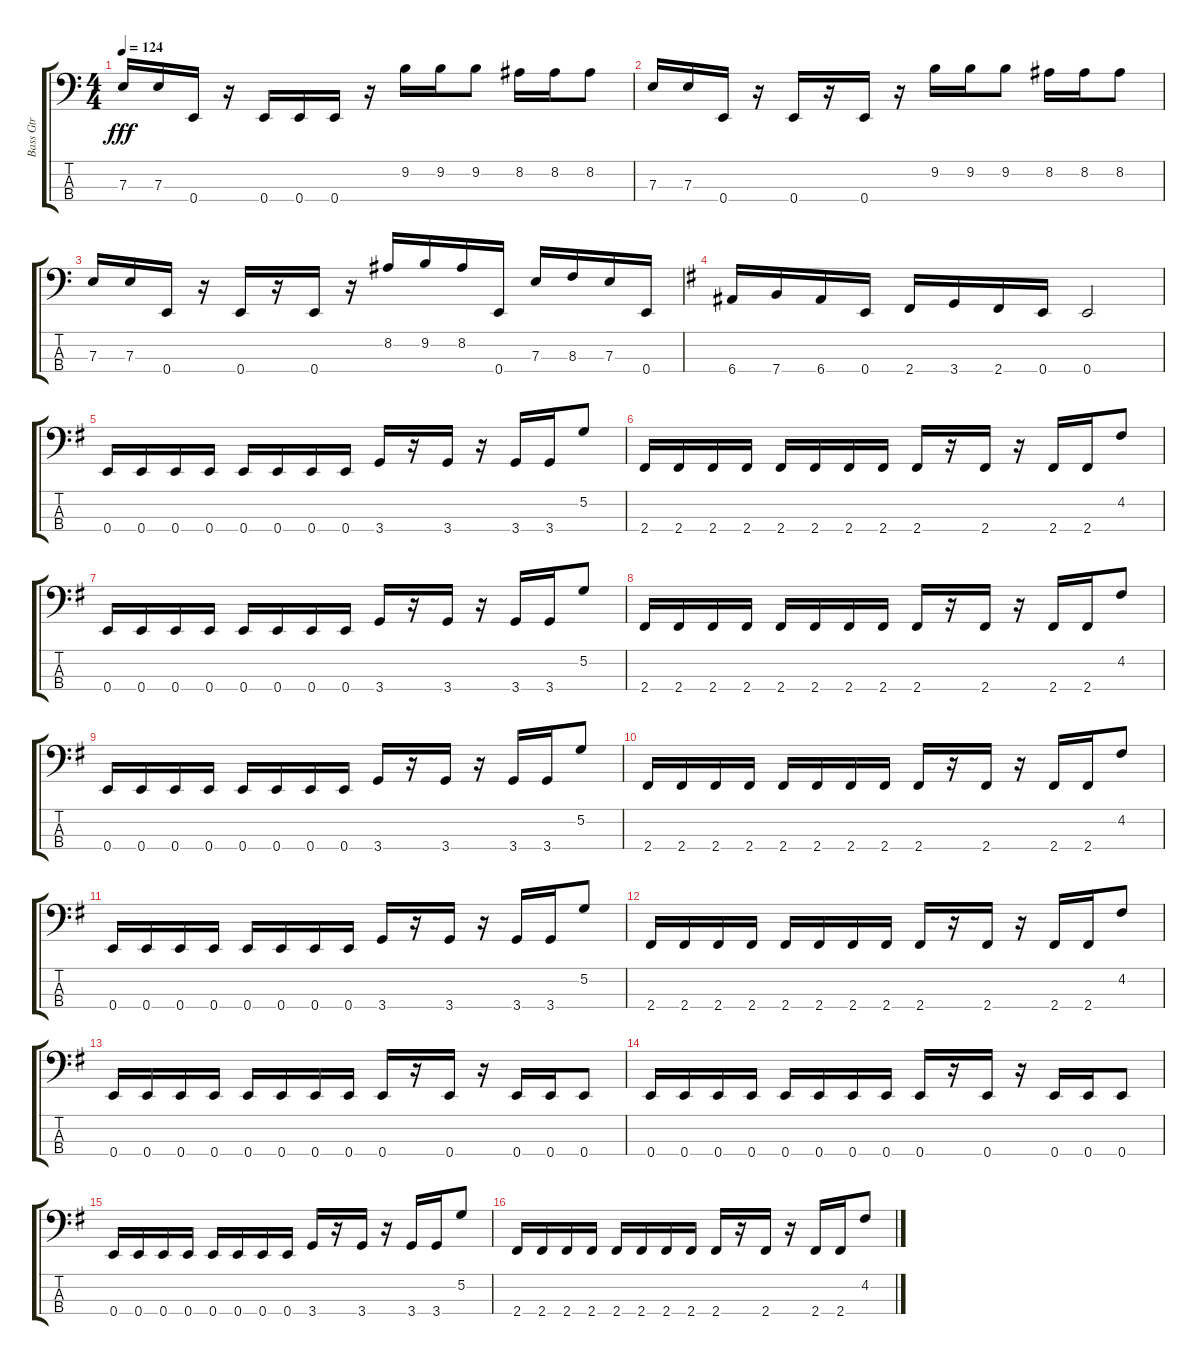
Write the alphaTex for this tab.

\track ("Bass Gtr" "Bass Gtr") {instrument electricbasspick}
\staff {score tabs}
\tuning (G2 D2 A1 E1) {hide}
\ts (4 4)
\tempo 124
\clef f4
\ks c
7.3.16{dy fff} 7.3.16 0.4.16 r.16 0.4.16 0.4.16 0.4.16 r.16 9.2.16 9.2.16 9.2.8 8.2.16 8.2.16 8.2.8 |
7.3.16 7.3.16 0.4.16 r.16 0.4.16 r.16 0.4.16 r.16 9.2.16 9.2.16 9.2.8 8.2.16 8.2.16 8.2.8 |
7.3.16 7.3.16 0.4.16 r.16 0.4.16 r.16 0.4.16 r.16 8.2.16 9.2.16 8.2.16 0.4.16 7.3.16 8.3.16 7.3.16 0.4.16 |
\ks g
6.4.16 7.4.16 6.4.16 0.4.16 2.4.16 3.4.16 2.4.16 0.4.16 0.4.2 |
0.4.16 0.4.16 0.4.16 0.4.16 0.4.16 0.4.16 0.4.16 0.4.16 3.4.16 r.16 3.4.16 r.16 3.4.16 3.4.16 5.2.8 |
2.4.16 2.4.16 2.4.16 2.4.16 2.4.16 2.4.16 2.4.16 2.4.16 2.4.16 r.16 2.4.16 r.16 2.4.16 2.4.16 4.2.8 |
0.4.16 0.4.16 0.4.16 0.4.16 0.4.16 0.4.16 0.4.16 0.4.16 3.4.16 r.16 3.4.16 r.16 3.4.16 3.4.16 5.2.8 |
2.4.16 2.4.16 2.4.16 2.4.16 2.4.16 2.4.16 2.4.16 2.4.16 2.4.16 r.16 2.4.16 r.16 2.4.16 2.4.16 4.2.8 |
0.4.16 0.4.16 0.4.16 0.4.16 0.4.16 0.4.16 0.4.16 0.4.16 3.4.16 r.16 3.4.16 r.16 3.4.16 3.4.16 5.2.8 |
2.4.16 2.4.16 2.4.16 2.4.16 2.4.16 2.4.16 2.4.16 2.4.16 2.4.16 r.16 2.4.16 r.16 2.4.16 2.4.16 4.2.8 |
0.4.16 0.4.16 0.4.16 0.4.16 0.4.16 0.4.16 0.4.16 0.4.16 3.4.16 r.16 3.4.16 r.16 3.4.16 3.4.16 5.2.8 |
2.4.16 2.4.16 2.4.16 2.4.16 2.4.16 2.4.16 2.4.16 2.4.16 2.4.16 r.16 2.4.16 r.16 2.4.16 2.4.16 4.2.8 |
0.4.16 0.4.16 0.4.16 0.4.16 0.4.16 0.4.16 0.4.16 0.4.16 0.4.16 r.16 0.4.16 r.16 0.4.16 0.4.16 0.4.8 |
0.4.16 0.4.16 0.4.16 0.4.16 0.4.16 0.4.16 0.4.16 0.4.16 0.4.16 r.16 0.4.16 r.16 0.4.16 0.4.16 0.4.8 |
0.4.16 0.4.16 0.4.16 0.4.16 0.4.16 0.4.16 0.4.16 0.4.16 3.4.16 r.16 3.4.16 r.16 3.4.16 3.4.16 5.2.8 |
2.4.16 2.4.16 2.4.16 2.4.16 2.4.16 2.4.16 2.4.16 2.4.16 2.4.16 r.16 2.4.16 r.16 2.4.16 2.4.16 4.2.8
